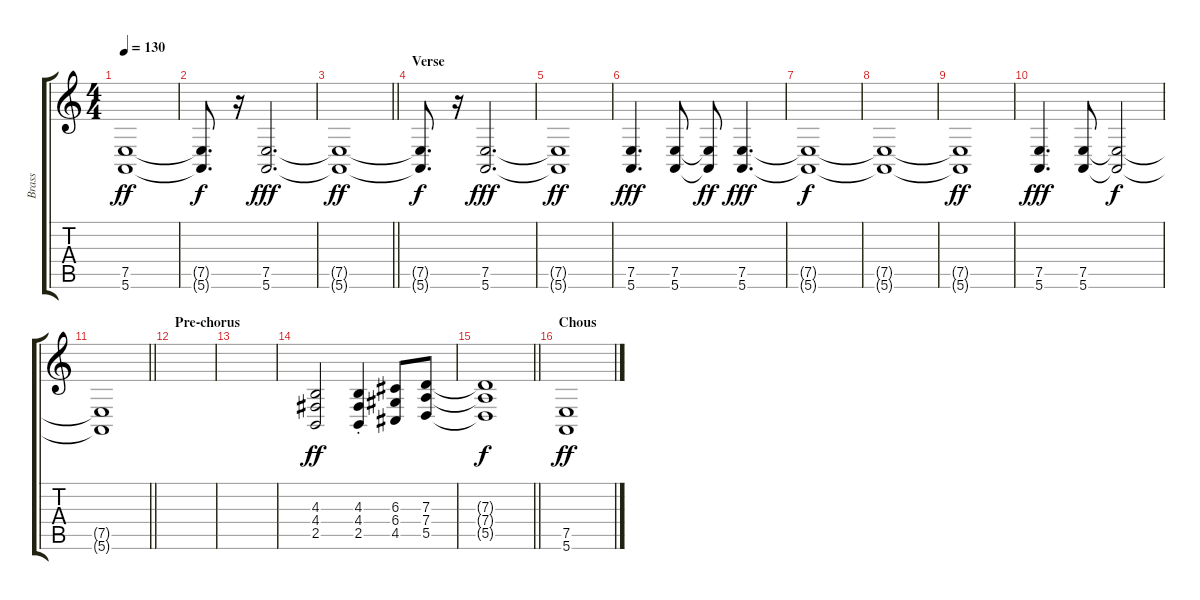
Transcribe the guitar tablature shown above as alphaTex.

\track ("Brass" "Brass") {instrument brasssection}
\staff {score tabs}
\tuning (E4 B3 G3 D3 A2 E2) {hide}
\ts (4 4)
\tempo 130
\clef g2
\ks c
(7.5{t} 5.6{t}).1{dy ff} |
(7.5{t} 5.6{t}).8{d dy f} r.16 (7.5 5.6).2{d dy fff} |
\barLineRight lightlight
(7.5{t} 5.6{t}).1{dy ff} |
\section ("" "Verse")
(7.5{t} 5.6{t}).8{d dy f} r.16 (7.5 5.6).2{d dy fff} |
(7.5{t} 5.6{t}).1{dy ff} |
(7.5 5.6).4{d dy fff} (7.5 5.6).8 (7.5{t} 5.6{t}).8{dy ff} (7.5 5.6).4{d dy fff} |
(7.5{t} 5.6{t}).1{dy f} |
(7.5{t} 5.6{t}).1 |
(7.5{t} 5.6{t}).1{dy ff} |
(7.5 5.6).4{d dy fff} (7.5 5.6).8 (7.5{t} 5.6{t}).2{dy f} |
\barLineRight lightlight
(7.5{t} 5.6{t}).1 |
\section ("" "Pre-chorus")
|
|
(4.3 4.4 2.5).2{dy ff volume 13 balance 16 instrument brasssection} (4.3{st} 4.4{st} 2.5{st}).4 (6.3 6.4 4.5).8 (7.3 7.4 5.5).8 |
\barLineRight lightlight
(7.3{t} 7.4{t} 5.5{t}).1{dy f} |
\section ("" "Chous")
(7.5 5.6).1{dy ff balance 7 instrument synthbrass1}
